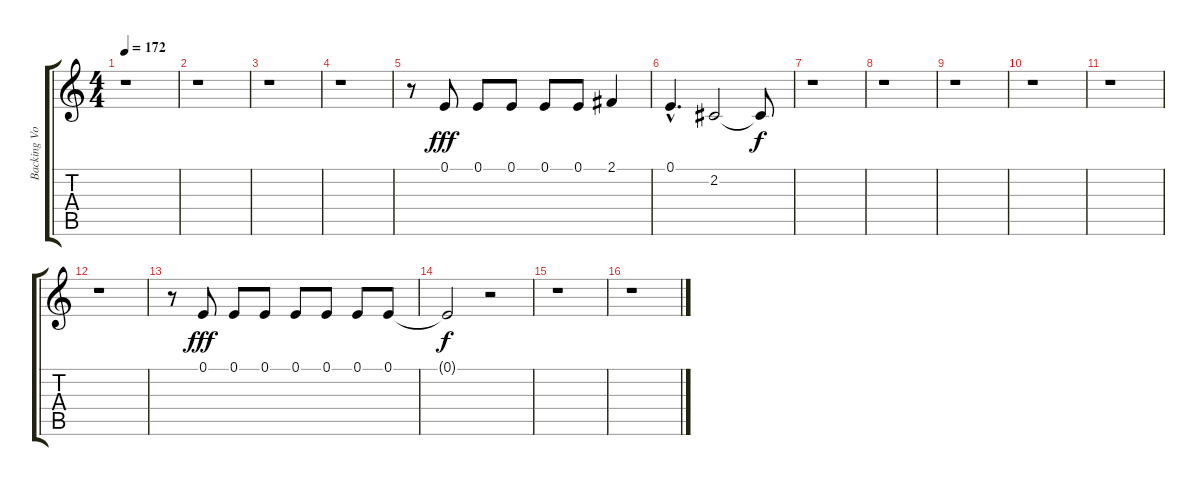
\track ("Backing Vocals" "Backing Vo") {instrument altosax}
\staff {score tabs}
\tuning (E4 B3 G3 D3 A2 E2) {hide}
\ts (4 4)
\tempo 172
\clef g2
\ks c
r.1{dy p} |
r.1 |
r.1 |
r.1 |
r.8 0.1.8{dy fff volume 12} 0.1.8 0.1.8 0.1.8 0.1.8 2.1.4 |
0.1{hac}.4{d} 2.2.2 2.2{t}.8{dy f} |
r.1 |
r.1 |
r.1 |
r.1 |
r.1 |
r.1 |
r.8 0.1.8{dy fff} 0.1.8 0.1.8 0.1.8 0.1.8 0.1.8 0.1.8 |
0.1{t}.2{dy f} r.2 |
r.1 |
r.1
